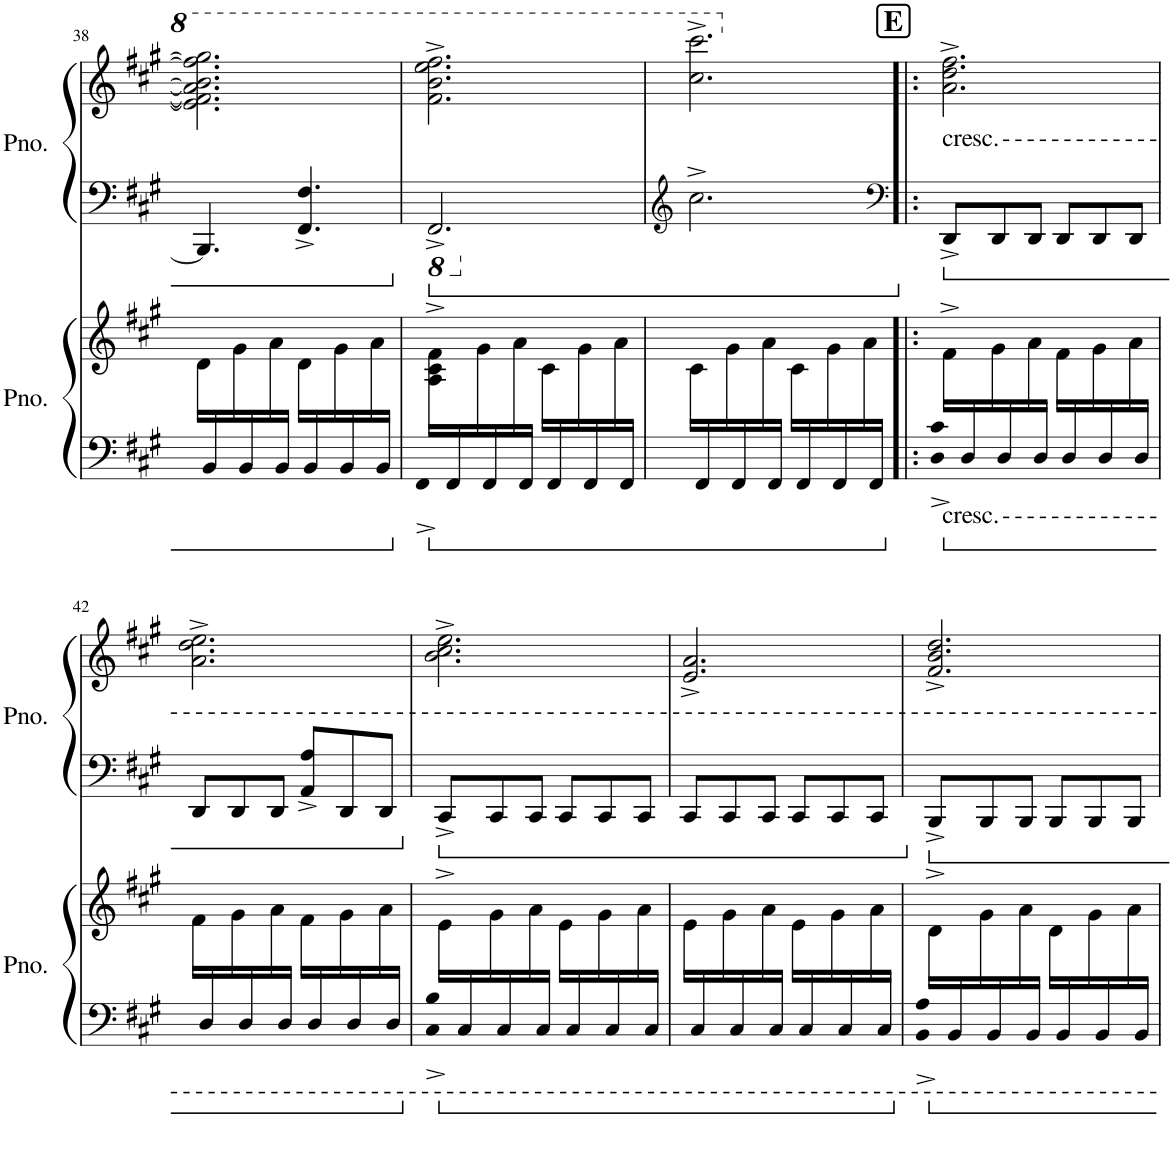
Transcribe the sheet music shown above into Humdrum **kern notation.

**kern	**kern	**kern	**kern
*part2	*part2	*part1	*part1
*staff4	*staff3	*staff2	*staff1
*I"Piano	*	*I"Piano	*
*I'Pno.	*	*I'Pno.	*
!!LO:PB:g=z
*clefF4	*clefG2	*clefF4	*clefG2
*k[f#c#g#]	*k[f#c#g#]	*k[f#c#g#]	*k[f#c#g#]
*M6/8	*M6/8	*M6/8	*M6/8
=38	=38	=38	=38
*^	*	*	*
16ryy	2.ryy	16d\LL	4.BBB/]	2.ee\] 2.ff#\] 2.aa\] 2.bb\] 2.fff#\] 2.ggg#\]
16BB/	.	16ryy	.	.
16ryy	.	16g#\	.	.
16BB/	.	16ryy	.	.
16ryy	.	16a\	.	.
16BB/JJ	.	16ryy	.	.
16ryy	.	16d\LL	4.FF#/^ 4.F#/^	.
16BB/	.	16ryy	.	.
16ryy	.	16g#\	.	.
16BB/	.	16ryy	.	.
16ryy	.	16a\	.	.
16BB/JJ	.	16ryy	.	.
=39	=39	=39	=39	=39
*	*	*	*8ba	*
16ryy	16FF#^<	16A\^ 16c#\^ 16f#\^LL	2.FFF#^</	2.ff#\^ 2.bb\^ 2.eee\^ 2.fff#\^
16FF#/	16ryy	16ryy	.	.
16ryy	8ryy	16g#\	.	.
16FF#/	.	16ryy	.	.
16ryy	2ryy	16a\	.	.
16FF#/JJ	.	16ryy	.	.
16ryy	.	16c#\LL	.	.
16FF#/	.	16ryy	.	.
16ryy	.	16g#\	.	.
16FF#/	.	16ryy	.	.
16ryy	.	16a\	.	.
16FF#/JJ	.	16ryy	.	.
=40	=40	=40	=40	=40
*	*	*	*clefG2	*
16ryy	2.ryy	16c#\LL	2.cc#^\	2.ccc#\^ 2.cccc#\^
16FF#/	.	16ryy	.	.
16ryy	.	16g#\	.	.
16FF#/	.	16ryy	.	.
16ryy	.	16a\	.	.
16FF#/JJ	.	16ryy	.	.
16ryy	.	16c#\LL	.	.
16FF#/	.	16ryy	.	.
16ryy	.	16g#\	.	.
16FF#/	.	16ryy	.	.
16ryy	.	16a\	.	.
16FF#/JJ	.	16ryy	.	.
!!LO:REH:place=s1:a:B:cj:fs=14:t=E
=41!|:	=41!|:	=41!|:	=41!|:	=41!|:
*	*	*	*clefF4	*
*	*	*	*	*X8ba
!	!	!	!LO:TX:a:t=cresc.	!
!LO:TX:b:t=cresc.	!	!	!	!
16ryy	16D^< 16c#^<	16f#^\LL	8DD^/L	2.a\^ 2.dd\^ 2.ff#\^
16D/	16ryy	16ryy	.	.
16ryy	8ryy	16g#\	8DD/	.
16D/	.	16ryy	.	.
16ryy	2ryy	16a\	8DD/J	.
16D/JJ	.	16ryy	.	.
16ryy	.	16f#\LL	8DD/L	.
16D/	.	16ryy	.	.
16ryy	.	16g#\	8DD/	.
16D/	.	16ryy	.	.
16ryy	.	16a\	8DD/J	.
16D/JJ	.	16ryy	.	.
!!LO:LB:g=z
=42	=42	=42	=42	=42
16ryy	2.ryy	16f#\LL	8DD/L	2.a\^ 2.dd\^ 2.ee\^
16D/	.	16ryy	.	.
16ryy	.	16g#\	8DD/	.
16D/	.	16ryy	.	.
16ryy	.	16a\	8DD/J	.
16D/JJ	.	16ryy	.	.
16ryy	.	16f#\LL	8AA/^ 8A/^L	.
16D/	.	16ryy	.	.
16ryy	.	16g#\	8DD/	.
16D/	.	16ryy	.	.
16ryy	.	16a\	8DD/J	.
16D/JJ	.	16ryy	.	.
=43	=43	=43	=43	=43
16ryy	16C#^< 16B^<	16e^\LL	8CC#^/L	2.b\^ 2.cc#\^ 2.ee\^
16C#/	16ryy	16ryy	.	.
16ryy	8ryy	16g#\	8CC#/	.
16C#/	.	16ryy	.	.
16ryy	2ryy	16a\	8CC#/J	.
16C#/JJ	.	16ryy	.	.
16ryy	.	16e\LL	8CC#/L	.
16C#/	.	16ryy	.	.
16ryy	.	16g#\	8CC#/	.
16C#/	.	16ryy	.	.
16ryy	.	16a\	8CC#/J	.
16C#/JJ	.	16ryy	.	.
=44	=44	=44	=44	=44
16ryy	2.ryy	16e\LL	8CC#/L	2.e/^ 2.a/^
16C#/	.	16ryy	.	.
16ryy	.	16g#\	8CC#/	.
16C#/	.	16ryy	.	.
16ryy	.	16a\	8CC#/J	.
16C#/JJ	.	16ryy	.	.
16ryy	.	16e\LL	8CC#/L	.
16C#/	.	16ryy	.	.
16ryy	.	16g#\	8CC#/	.
16C#/	.	16ryy	.	.
16ryy	.	16a\	8CC#/J	.
16C#/JJ	.	16ryy	.	.
=45	=45	=45	=45	=45
16ryy	16BB^< 16A^<	16d^\LL	8BBB^/L	2.f#/^ 2.b/^ 2.dd/^
16BB/	16ryy	16ryy	.	.
16ryy	8ryy	16g#\	8BBB/	.
16BB/	.	16ryy	.	.
16ryy	2ryy	16a\	8BBB/J	.
16BB/JJ	.	16ryy	.	.
16ryy	.	16d\LL	8BBB/L	.
16BB/	.	16ryy	.	.
16ryy	.	16g#\	8BBB/	.
16BB/	.	16ryy	.	.
16ryy	.	16a\	8BBB/J	.
16BB/JJ	.	16ryy	.	.
*v	*v	*	*	*
=	=	=	=
*-	*-	*-	*-
